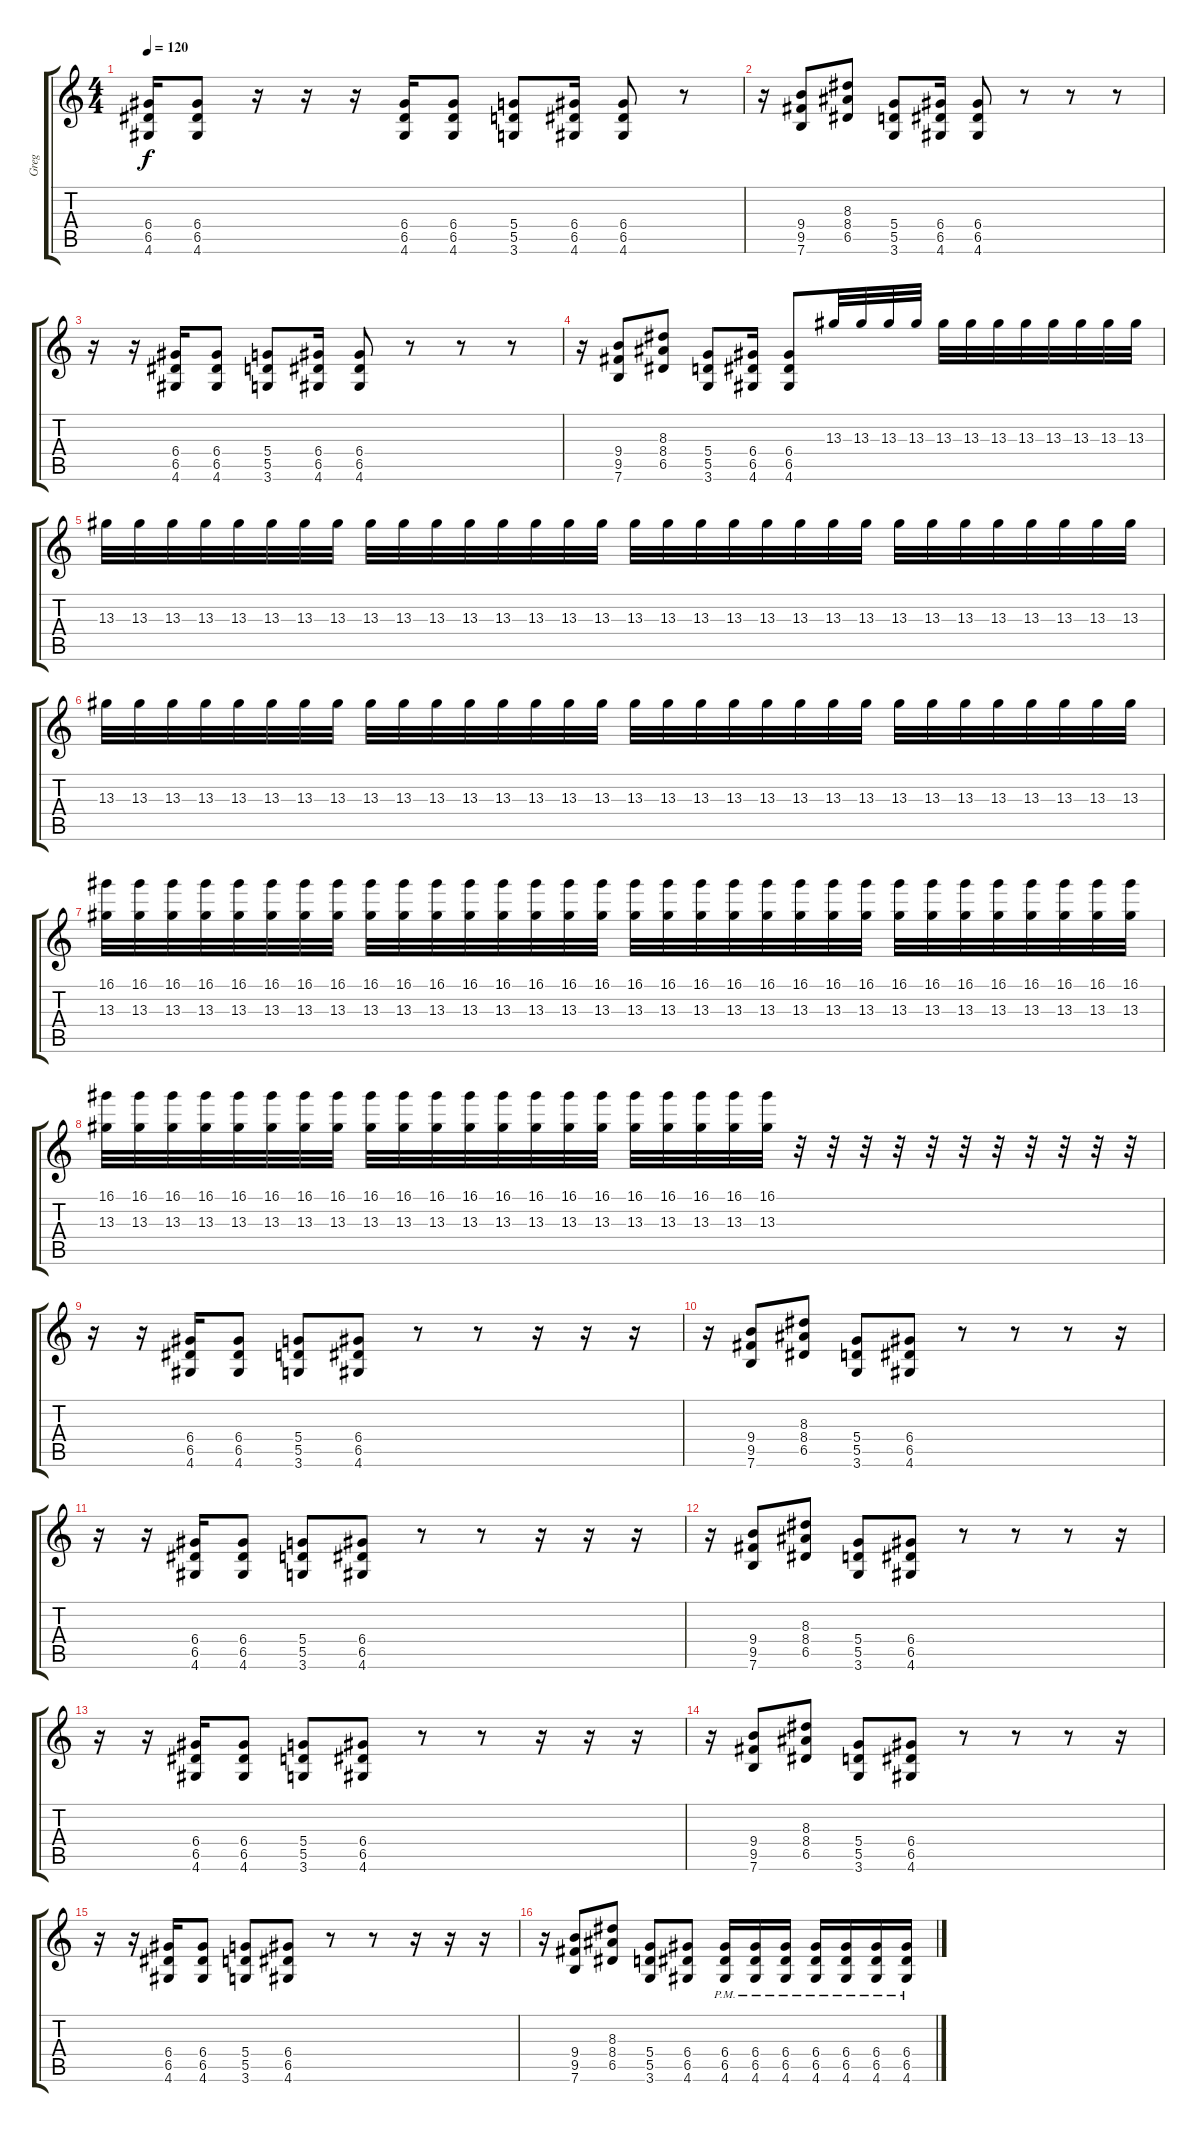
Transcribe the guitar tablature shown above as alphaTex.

\track ("Greg" "Greg") {instrument overdrivenguitar}
\staff {score tabs}
\tuning (E4 B3 G3 D3 A2 E2) {hide}
\ts (4 4)
\tempo 120
\clef g2
\ks c
(6.4 6.5 4.6).16{dy f} (6.4 6.5 4.6).8 r.16 r.16 r.16 (6.4 6.5 4.6).16 (6.4 6.5 4.6).8 (5.4 5.5 3.6).8 (6.4 6.5 4.6).16 (6.4 6.5 4.6).8 r.8 |
r.16 (9.4 9.5 7.6).8 (8.3 8.4 6.5).8 (5.4 5.5 3.6).8 (6.4 6.5 4.6).16 (6.4 6.5 4.6).8 r.8 r.8 r.8 |
r.16 r.16 (6.4 6.5 4.6).16 (6.4 6.5 4.6).8 (5.4 5.5 3.6).8 (6.4 6.5 4.6).16 (6.4 6.5 4.6).8 r.8 r.8 r.8 |
r.16 (9.4 9.5 7.6).8 (8.3 8.4 6.5).8 (5.4 5.5 3.6).8 (6.4 6.5 4.6).16 (6.4 6.5 4.6).8 13.3.32 13.3.32 13.3.32 13.3.32 13.3.32 13.3.32 13.3.32 13.3.32 13.3.32 13.3.32 13.3.32 13.3.32 |
13.3.32 13.3.32 13.3.32 13.3.32 13.3.32 13.3.32 13.3.32 13.3.32 13.3.32 13.3.32 13.3.32 13.3.32 13.3.32 13.3.32 13.3.32 13.3.32 13.3.32 13.3.32 13.3.32 13.3.32 13.3.32 13.3.32 13.3.32 13.3.32 13.3.32 13.3.32 13.3.32 13.3.32 13.3.32 13.3.32 13.3.32 13.3.32 |
13.3.32 13.3.32 13.3.32 13.3.32 13.3.32 13.3.32 13.3.32 13.3.32 13.3.32 13.3.32 13.3.32 13.3.32 13.3.32 13.3.32 13.3.32 13.3.32 13.3.32 13.3.32 13.3.32 13.3.32 13.3.32 13.3.32 13.3.32 13.3.32 13.3.32 13.3.32 13.3.32 13.3.32 13.3.32 13.3.32 13.3.32 13.3.32 |
(16.1 13.3).32 (16.1 13.3).32 (16.1 13.3).32 (16.1 13.3).32 (16.1 13.3).32 (16.1 13.3).32 (16.1 13.3).32 (16.1 13.3).32 (16.1 13.3).32 (16.1 13.3).32 (16.1 13.3).32 (16.1 13.3).32 (16.1 13.3).32 (16.1 13.3).32 (16.1 13.3).32 (16.1 13.3).32 (16.1 13.3).32 (16.1 13.3).32 (16.1 13.3).32 (16.1 13.3).32 (16.1 13.3).32 (16.1 13.3).32 (16.1 13.3).32 (16.1 13.3).32 (16.1 13.3).32 (16.1 13.3).32 (16.1 13.3).32 (16.1 13.3).32 (16.1 13.3).32 (16.1 13.3).32 (16.1 13.3).32 (16.1 13.3).32 |
(16.1 13.3).32 (16.1 13.3).32 (16.1 13.3).32 (16.1 13.3).32 (16.1 13.3).32 (16.1 13.3).32 (16.1 13.3).32 (16.1 13.3).32 (16.1 13.3).32 (16.1 13.3).32 (16.1 13.3).32 (16.1 13.3).32 (16.1 13.3).32 (16.1 13.3).32 (16.1 13.3).32 (16.1 13.3).32 (16.1 13.3).32 (16.1 13.3).32 (16.1 13.3).32 (16.1 13.3).32 (16.1 13.3).32 r.32 r.32 r.32 r.32 r.32 r.32 r.32 r.32 r.32 r.32 r.32 |
r.16 r.16 (6.4 6.5 4.6).16 (6.4 6.5 4.6).8 (5.4 5.5 3.6).8 (6.4 6.5 4.6).8 r.8 r.8 r.16 r.16 r.16 |
r.16 (9.4 9.5 7.6).8 (8.3 8.4 6.5).8 (5.4 5.5 3.6).8 (6.4 6.5 4.6).8 r.8 r.8 r.8 r.16 |
r.16 r.16 (6.4 6.5 4.6).16 (6.4 6.5 4.6).8 (5.4 5.5 3.6).8 (6.4 6.5 4.6).8 r.8 r.8 r.16 r.16 r.16 |
r.16 (9.4 9.5 7.6).8 (8.3 8.4 6.5).8 (5.4 5.5 3.6).8 (6.4 6.5 4.6).8 r.8 r.8 r.8 r.16 |
r.16 r.16 (6.4 6.5 4.6).16 (6.4 6.5 4.6).8 (5.4 5.5 3.6).8 (6.4 6.5 4.6).8 r.8 r.8 r.16 r.16 r.16 |
r.16 (9.4 9.5 7.6).8 (8.3 8.4 6.5).8 (5.4 5.5 3.6).8 (6.4 6.5 4.6).8 r.8 r.8 r.8 r.16 |
r.16 r.16 (6.4 6.5 4.6).16 (6.4 6.5 4.6).8 (5.4 5.5 3.6).8 (6.4 6.5 4.6).8 r.8 r.8 r.16 r.16 r.16 |
r.16 (9.4 9.5 7.6).8 (8.3 8.4 6.5).8 (5.4 5.5 3.6).8 (6.4 6.5 4.6).8 (6.4{pm} 6.5{pm} 4.6{pm}).16 (6.4{pm} 6.5{pm} 4.6{pm}).16 (6.4{pm} 6.5{pm} 4.6{pm}).16 (6.4{pm} 6.5{pm} 4.6{pm}).16 (6.4{pm} 6.5{pm} 4.6{pm}).16 (6.4{pm} 6.5{pm} 4.6{pm}).16 (6.4{pm} 6.5{pm} 4.6{pm}).16
